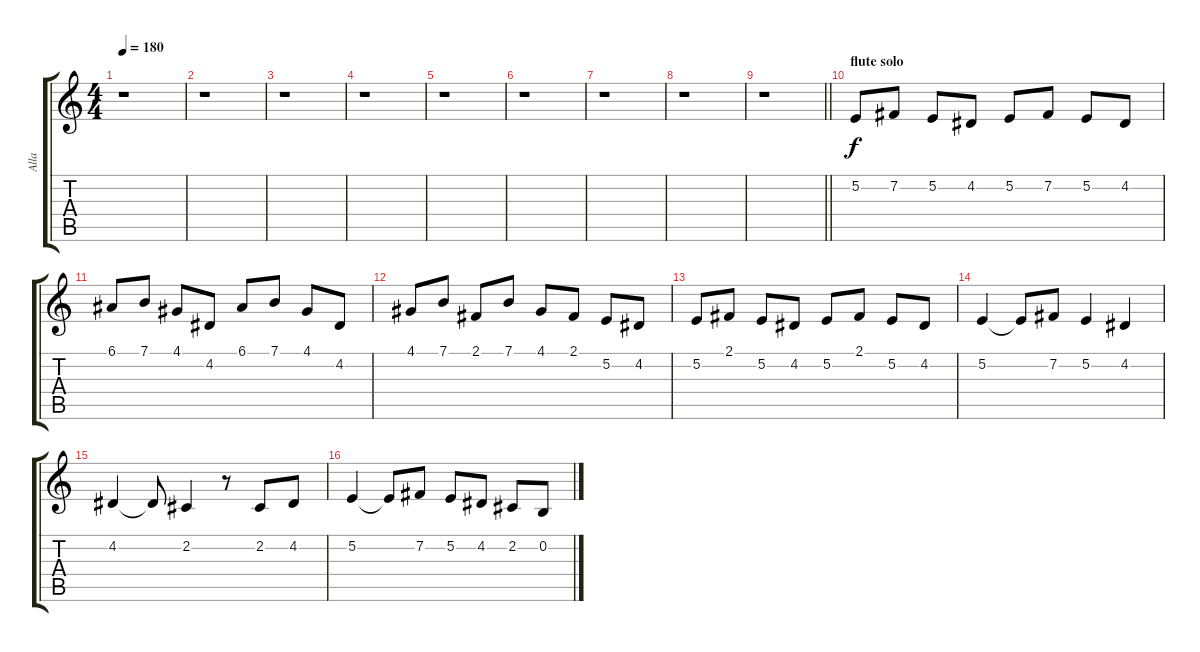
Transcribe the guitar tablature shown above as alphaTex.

\track ("Alla" "Alla") {instrument flute}
\staff {score tabs}
\tuning (E4 B3 G3 D3 A2 E2) {hide}
\ts (4 4)
\tempo 180
\clef g2
\ks c
r.1{dy mp} |
r.1 |
r.1 |
r.1 |
r.1 |
r.1 |
r.1 |
r.1 |
\barLineRight lightlight
r.1 |
\section ("" "flute solo")
5.2.8{dy f} 7.2.8 5.2.8 4.2.8 5.2.8 7.2.8 5.2.8 4.2.8 |
6.1.8 7.1.8 4.1.8 4.2.8 6.1.8 7.1.8 4.1.8 4.2.8 |
4.1.8 7.1.8 2.1.8 7.1.8 4.1.8 2.1.8 5.2.8 4.2.8 |
5.2.8 2.1.8 5.2.8 4.2.8 5.2.8 2.1.8 5.2.8 4.2.8 |
5.2.4 5.2{t}.8 7.2.8 5.2.4 4.2.4 |
4.2.4 4.2{t}.8 2.2.4 r.8 2.2.8 4.2.8 |
5.2.4 5.2{t}.8 7.2.8 5.2.8 4.2.8 2.2.8 0.2.8
